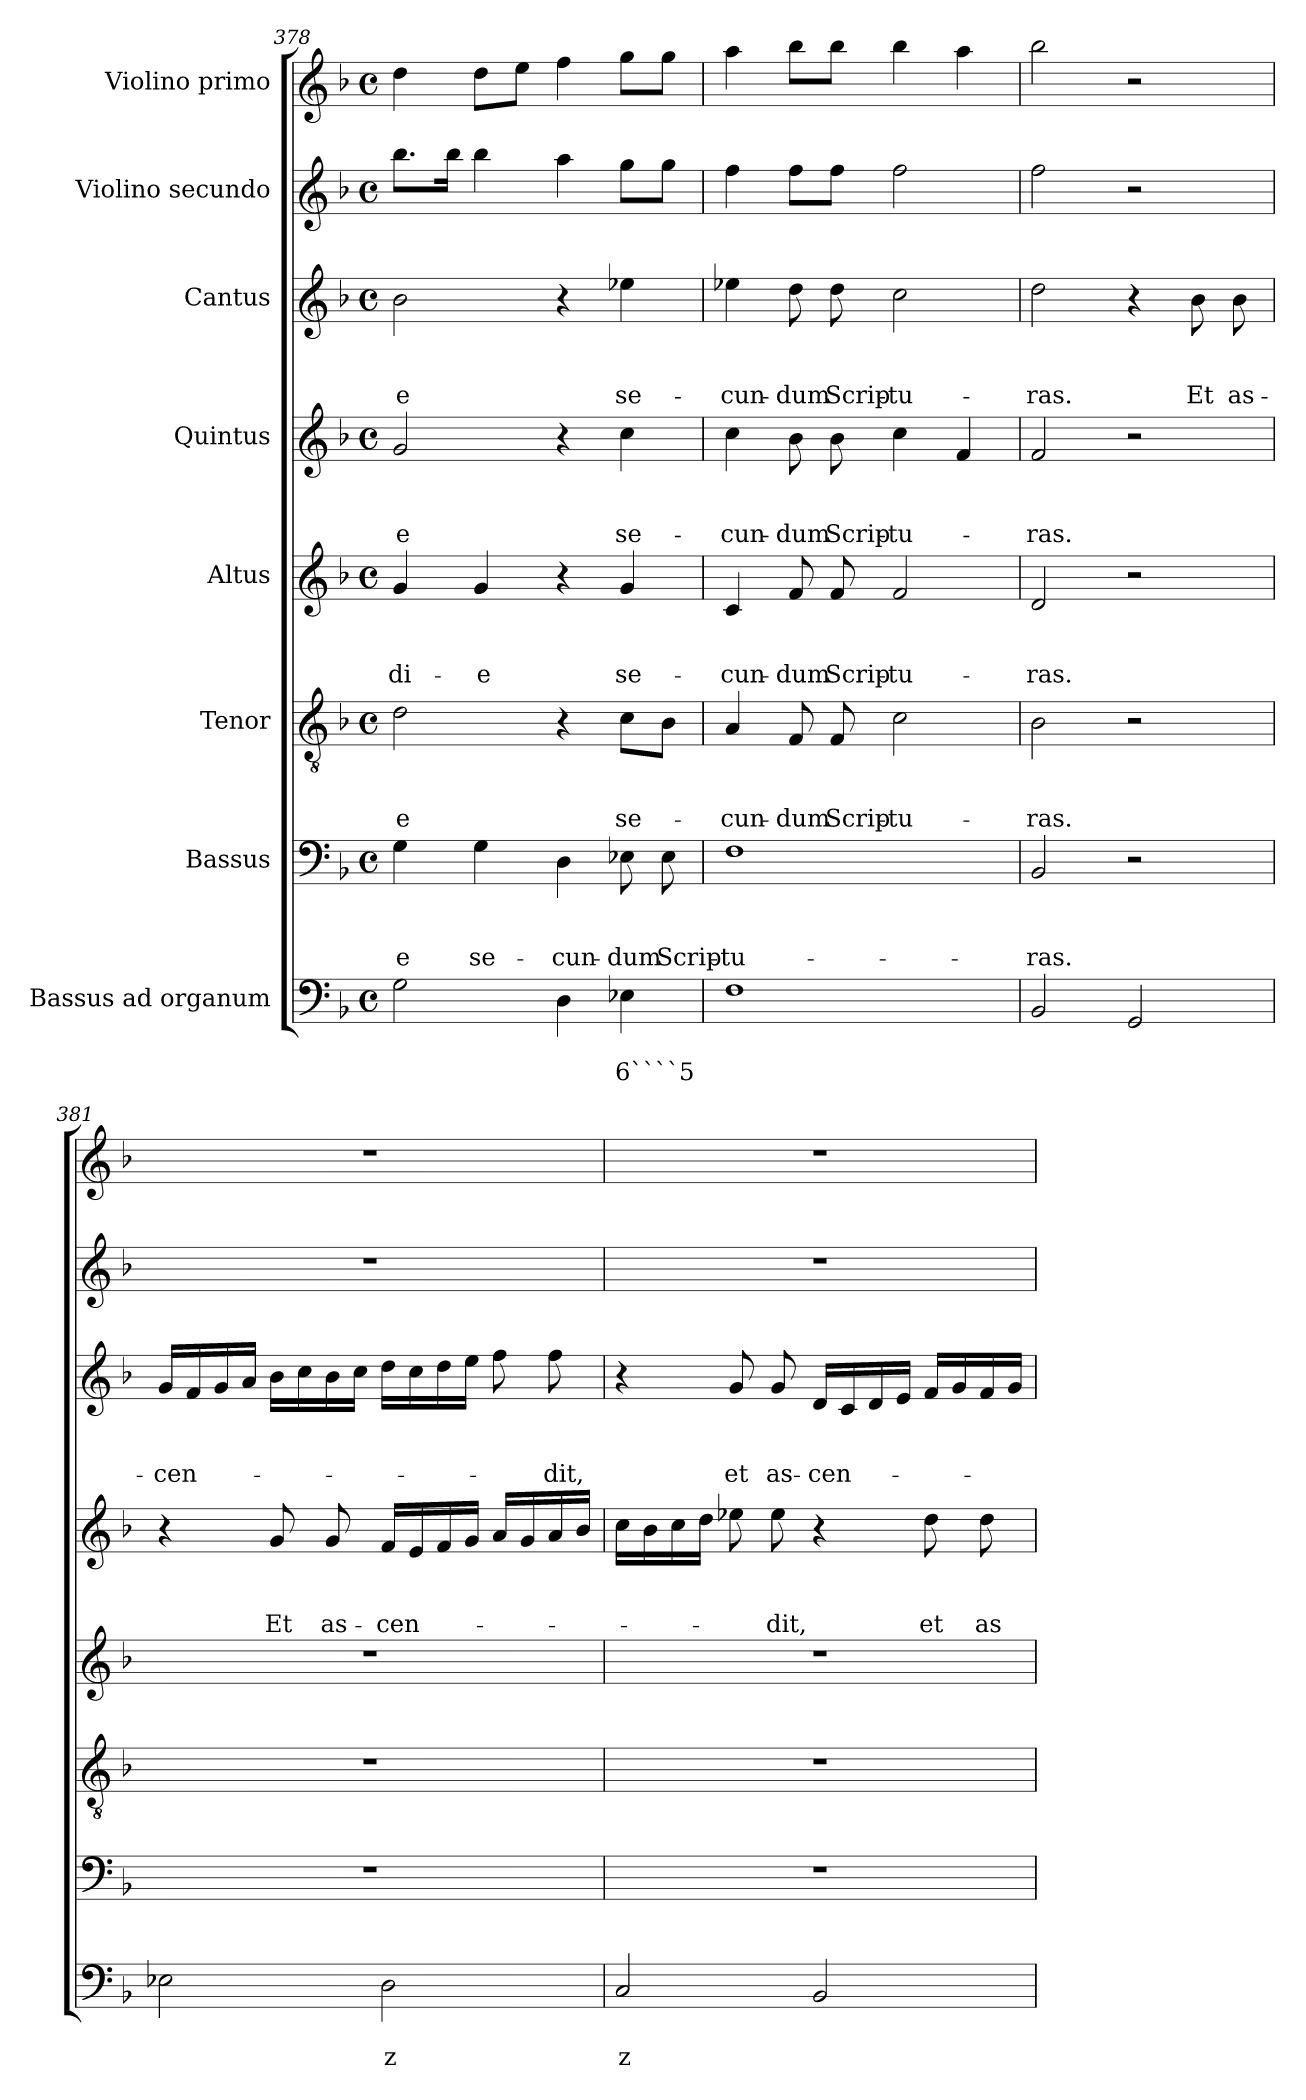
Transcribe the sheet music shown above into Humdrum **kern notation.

**kern	**text	**text	**kern	**text	**text	**text	**kern	**text	**text	**text	**kern	**text	**text	**text	**kern	**text	**text	**text	**kern	**text	**text	**text	**kern	**kern
*part8	*part8	*part8	*part7	*part7	*part7	*part7	*part6	*part6	*part6	*part6	*part5	*part5	*part5	*part5	*part4	*part4	*part4	*part4	*part3	*part3	*part3	*part3	*part2	*part1
*staff8	*staff8	*staff8	*staff7	*staff7	*staff7	*staff7	*staff6	*staff6	*staff6	*staff6	*staff5	*staff5	*staff5	*staff5	*staff4	*staff4	*staff4	*staff4	*staff3	*staff3	*staff3	*staff3	*staff2	*staff1
*I"Bassus ad  organum	*	*	*I"Bassus	*	*	*	*I"Tenor	*	*	*	*I"Altus	*	*	*	*I"Quintus	*	*	*	*I"Cantus	*	*	*	*I"Violino secundo	*I"Violino primo
*clefF4	*	*	*clefF4	*	*	*	*clefGv2	*	*	*	*clefG2	*	*	*	*clefG2	*	*	*	*clefG2	*	*	*	*clefG2	*clefG2
*k[b-]	*	*	*k[b-]	*	*	*	*k[b-]	*	*	*	*k[b-]	*	*	*	*k[b-]	*	*	*	*k[b-]	*	*	*	*k[b-]	*k[b-]
*F:	*	*	*F:	*	*	*	*F:	*	*	*	*F:	*	*	*	*F:	*	*	*	*F:	*	*	*	*F:	*F:
*M4/4	*	*	*M4/4	*	*	*	*M4/4	*	*	*	*M4/4	*	*	*	*M4/4	*	*	*	*M4/4	*	*	*	*M4/4	*M4/4
*met(c)	*	*	*met(c)	*	*	*	*met(c)	*	*	*	*met(c)	*	*	*	*met(c)	*	*	*	*met(c)	*	*	*	*met(c)	*met(c)
=378	=378	=378	=378	=378	=378	=378	=378	=378	=378	=378	=378	=378	=378	=378	=378	=378	=378	=378	=378	=378	=378	=378	=378	=378
!	!	!	!	!	!	!LO:LY:b	!	!	!	!LO:LY:b	!	!	!	!LO:LY:b	!	!	!	!LO:LY:b	!	!	!	!LO:LY:b	!	!
2G\	.	.	4G\	.	.	-e	2d\	.	.	-e	4g/	.	.	di-	2g/	.	.	-e	2b-\	.	.	-e	8.bb-\L	4dd\
.	.	.	.	.	.	.	.	.	.	.	.	.	.	.	.	.	.	.	.	.	.	.	16bb-\Jk	.
!	!	!	!	!	!	!LO:LY:b	!	!	!	!	!	!	!	!LO:LY:b	!	!	!	!	!	!	!	!	!	!
.	.	.	4G\	.	.	se-	.	.	.	.	4g/	.	.	-e	.	.	.	.	.	.	.	.	4bb-\	8dd\L
.	.	.	.	.	.	.	.	.	.	.	.	.	.	.	.	.	.	.	.	.	.	.	.	8ee\J
!	!	!	!	!	!	!LO:LY:b	!	!	!	!	!	!	!	!	!	!	!	!	!	!	!	!	!	!
4D\	.	.	4D\	.	.	-cun-	4r	.	.	.	4r	.	.	.	4r	.	.	.	4r	.	.	.	4aa\	4ff\
!	!	!LO:LY:b	!	!	!	!LO:LY:b	!	!	!	!LO:LY:b	!	!	!	!LO:LY:b	!	!	!	!LO:LY:b	!	!	!	!LO:LY:b	!	!
4E-X\	.	6````5	8E-X\	.	.	-dum	8c\L	.	.	se-	4g/	.	.	se-	4cc\	.	.	se-	4ee-X\	.	.	se-	8gg\L	8gg\L
!	!	!	!	!	!	!LO:LY:b	!	!	!	!	!	!	!	!	!	!	!	!	!	!	!	!	!	!
.	.	.	8E-\	.	.	Scrip-	8B-\J	.	.	.	.	.	.	.	.	.	.	.	.	.	.	.	8gg\J	8gg\J
=379	=379	=379	=379	=379	=379	=379	=379	=379	=379	=379	=379	=379	=379	=379	=379	=379	=379	=379	=379	=379	=379	=379	=379	=379
!	!	!	!	!	!	!LO:LY:b	!	!	!	!LO:LY:b	!	!	!	!LO:LY:b	!	!	!	!LO:LY:b	!	!	!	!LO:LY:b	!	!
1F	.	.	1F	.	.	-tu-	4A/	.	.	-cun-	4c/	.	.	-cun-	4cc\	.	.	-cun-	4ee-X\	.	.	-cun-	4ff\	4aa\
!	!	!	!	!	!	!	!	!	!	!LO:LY:b	!	!	!	!LO:LY:b	!	!	!	!LO:LY:b	!	!	!	!LO:LY:b	!	!
.	.	.	.	.	.	.	8F/	.	.	-dum	8f/	.	.	-dum	8b-\	.	.	-dum	8dd\	.	.	-dum	8ff\L	8bb-\L
!	!	!	!	!	!	!	!	!	!	!LO:LY:b	!	!	!	!LO:LY:b	!	!	!	!LO:LY:b	!	!	!	!LO:LY:b	!	!
.	.	.	.	.	.	.	8F/	.	.	Scrip-	8f/	.	.	Scrip-	8b-\	.	.	Scrip-	8dd\	.	.	Scrip-	8ff\J	8bb-\J
!	!	!	!	!	!	!	!	!	!	!LO:LY:b	!	!	!	!LO:LY:b	!	!	!	!LO:LY:b	!	!	!	!LO:LY:b	!	!
.	.	.	.	.	.	.	2c\	.	.	-tu-	2f/	.	.	-tu-	4cc\	.	.	-tu-	2cc\	.	.	-tu-	2ff\	4bb-\
.	.	.	.	.	.	.	.	.	.	.	.	.	.	.	4f/	.	.	.	.	.	.	.	.	4aa\
=380	=380	=380	=380	=380	=380	=380	=380	=380	=380	=380	=380	=380	=380	=380	=380	=380	=380	=380	=380	=380	=380	=380	=380	=380
!	!	!	!	!	!	!LO:LY:b	!	!	!	!LO:LY:b	!	!	!	!LO:LY:b	!	!	!	!LO:LY:b	!	!	!	!LO:LY:b	!	!
2BB-/	.	.	2BB-/	.	.	-ras.	2B-\	.	.	-ras.	2d/	.	.	-ras.	2f/	.	.	-ras.	2dd\	.	.	-ras.	2ff\	2bb-\
2GG/	.	.	2r	.	.	.	2r	.	.	.	2r	.	.	.	2r	.	.	.	4r	.	.	.	2r	2r
!	!	!	!	!	!	!	!	!	!	!	!	!	!	!	!	!	!	!	!	!	!	!LO:LY:b	!	!
.	.	.	.	.	.	.	.	.	.	.	.	.	.	.	.	.	.	.	8b-\	.	.	Et	.	.
!	!	!	!	!	!	!	!	!	!	!	!	!	!	!	!	!	!	!	!	!	!	!LO:LY:b	!	!
.	.	.	.	.	.	.	.	.	.	.	.	.	.	.	.	.	.	.	8b-\	.	.	as-	.	.
=381	=381	=381	=381	=381	=381	=381	=381	=381	=381	=381	=381	=381	=381	=381	=381	=381	=381	=381	=381	=381	=381	=381	=381	=381
!	!	!	!	!	!	!	!	!	!	!	!	!	!	!	!	!	!	!	!	!	!	!LO:LY:b	!	!
2E-X\	.	.	1r	.	.	.	1r	.	.	.	1r	.	.	.	4r	.	.	.	16g/LL	.	.	-cen-	1r	1r
.	.	.	.	.	.	.	.	.	.	.	.	.	.	.	.	.	.	.	16f/	.	.	.	.	.
.	.	.	.	.	.	.	.	.	.	.	.	.	.	.	.	.	.	.	16g/	.	.	.	.	.
.	.	.	.	.	.	.	.	.	.	.	.	.	.	.	.	.	.	.	16a/JJ	.	.	.	.	.
!	!	!	!	!	!	!	!	!	!	!	!	!	!	!	!	!	!	!LO:LY:b	!	!	!	!	!	!
.	.	.	.	.	.	.	.	.	.	.	.	.	.	.	8g/	.	.	Et	16b-\LL	.	.	.	.	.
.	.	.	.	.	.	.	.	.	.	.	.	.	.	.	.	.	.	.	16cc\	.	.	.	.	.
!	!	!	!	!	!	!	!	!	!	!	!	!	!	!	!	!	!	!LO:LY:b	!	!	!	!	!	!
.	.	.	.	.	.	.	.	.	.	.	.	.	.	.	8g/	.	.	as-	16b-\	.	.	.	.	.
.	.	.	.	.	.	.	.	.	.	.	.	.	.	.	.	.	.	.	16cc\JJ	.	.	.	.	.
!	!	!LO:LY:b	!	!	!	!	!	!	!	!	!	!	!	!	!	!	!	!LO:LY:b	!	!	!	!	!	!
2D\	.	z	.	.	.	.	.	.	.	.	.	.	.	.	16f/LL	.	.	-cen-	16dd\LL	.	.	.	.	.
.	.	.	.	.	.	.	.	.	.	.	.	.	.	.	16e/	.	.	.	16cc\	.	.	.	.	.
.	.	.	.	.	.	.	.	.	.	.	.	.	.	.	16f/	.	.	.	16dd\	.	.	.	.	.
.	.	.	.	.	.	.	.	.	.	.	.	.	.	.	16g/JJ	.	.	.	16ee\JJ	.	.	.	.	.
.	.	.	.	.	.	.	.	.	.	.	.	.	.	.	16a/LL	.	.	.	8ff\	.	.	.	.	.
.	.	.	.	.	.	.	.	.	.	.	.	.	.	.	16g/	.	.	.	.	.	.	.	.	.
!	!	!	!	!	!	!	!	!	!	!	!	!	!	!	!	!	!	!	!	!	!	!LO:LY:b	!	!
.	.	.	.	.	.	.	.	.	.	.	.	.	.	.	16a/	.	.	.	8ff\	.	.	-dit,	.	.
.	.	.	.	.	.	.	.	.	.	.	.	.	.	.	16b-/JJ	.	.	.	.	.	.	.	.	.
!!LO:LB:g=z
=382	=382	=382	=382	=382	=382	=382	=382	=382	=382	=382	=382	=382	=382	=382	=382	=382	=382	=382	=382	=382	=382	=382	=382	=382
!	!	!LO:LY:b	!	!	!	!	!	!	!	!	!	!	!	!	!	!	!	!	!	!	!	!	!	!
2C/	.	z	1r	.	.	.	1r	.	.	.	1r	.	.	.	16cc\LL	.	.	.	4r	.	.	.	1r	1r
.	.	.	.	.	.	.	.	.	.	.	.	.	.	.	16b-\	.	.	.	.	.	.	.	.	.
.	.	.	.	.	.	.	.	.	.	.	.	.	.	.	16cc\	.	.	.	.	.	.	.	.	.
.	.	.	.	.	.	.	.	.	.	.	.	.	.	.	16dd\JJ	.	.	.	.	.	.	.	.	.
!	!	!	!	!	!	!	!	!	!	!	!	!	!	!	!	!	!	!	!	!	!	!LO:LY:b	!	!
.	.	.	.	.	.	.	.	.	.	.	.	.	.	.	8ee-X\	.	.	.	8g/	.	.	et	.	.
!	!	!	!	!	!	!	!	!	!	!	!	!	!	!	!	!	!	!LO:LY:b	!	!	!	!LO:LY:b	!	!
.	.	.	.	.	.	.	.	.	.	.	.	.	.	.	8ee-\	.	.	-dit,	8g/	.	.	as-	.	.
!	!	!	!	!	!	!	!	!	!	!	!	!	!	!	!	!	!	!	!	!	!	!LO:LY:b	!	!
2BB-/	.	.	.	.	.	.	.	.	.	.	.	.	.	.	4r	.	.	.	16d/LL	.	.	-cen-	.	.
.	.	.	.	.	.	.	.	.	.	.	.	.	.	.	.	.	.	.	16c/	.	.	.	.	.
.	.	.	.	.	.	.	.	.	.	.	.	.	.	.	.	.	.	.	16d/	.	.	.	.	.
.	.	.	.	.	.	.	.	.	.	.	.	.	.	.	.	.	.	.	16e/JJ	.	.	.	.	.
!	!	!	!	!	!	!	!	!	!	!	!	!	!	!	!	!	!	!LO:LY:b	!	!	!	!	!	!
.	.	.	.	.	.	.	.	.	.	.	.	.	.	.	8dd\	.	.	et	16f/LL	.	.	.	.	.
.	.	.	.	.	.	.	.	.	.	.	.	.	.	.	.	.	.	.	16g/	.	.	.	.	.
!	!	!	!	!	!	!	!	!	!	!	!	!	!	!	!	!	!	!LO:LY:b	!	!	!	!	!	!
.	.	.	.	.	.	.	.	.	.	.	.	.	.	.	8dd\	.	.	as-	16f/	.	.	.	.	.
.	.	.	.	.	.	.	.	.	.	.	.	.	.	.	.	.	.	.	16g/JJ	.	.	.	.	.
=	=	=	=	=	=	=	=	=	=	=	=	=	=	=	=	=	=	=	=	=	=	=	=	=
*-	*-	*-	*-	*-	*-	*-	*-	*-	*-	*-	*-	*-	*-	*-	*-	*-	*-	*-	*-	*-	*-	*-	*-	*-
